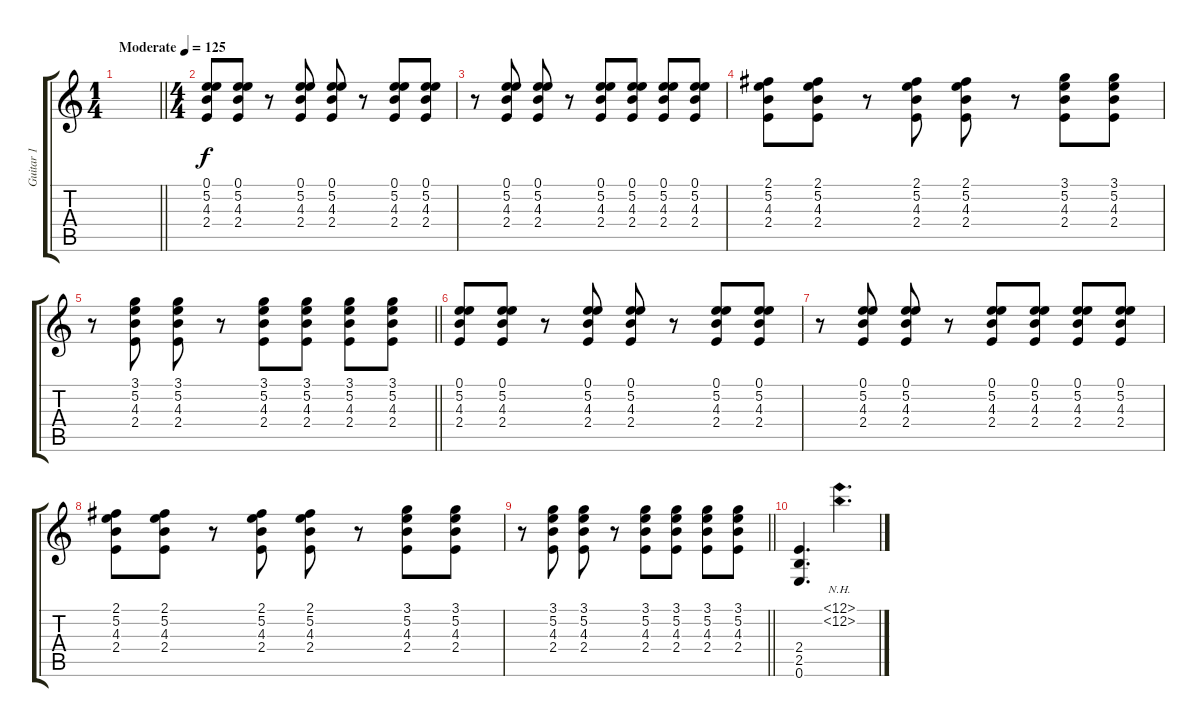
\track ("Guitar 1" "Guitar 1") {instrument acousticguitarsteel}
\staff {score tabs}
\tuning (E4 B3 G3 D3 A2 E2) {hide}
\ts (1 4)
\tempo (125 "Moderate")
\clef g2
\barLineRight lightlight
\ks c
|
\ts (4 4)
(0.1 5.2 4.3 2.4).8 (0.1 5.2 4.3 2.4).8 r.8 (0.1 5.2 4.3 2.4).8 (0.1 5.2 4.3 2.4).8 r.8 (0.1 5.2 4.3 2.4).8 (0.1 5.2 4.3 2.4).8 |
r.8 (0.1 5.2 4.3 2.4).8 (0.1 5.2 4.3 2.4).8 r.8 (0.1 5.2 4.3 2.4).8 (0.1 5.2 4.3 2.4).8 (0.1 5.2 4.3 2.4).8 (0.1 5.2 4.3 2.4).8 |
(2.1 5.2 4.3 2.4).8 (2.1 5.2 4.3 2.4).8 r.8 (2.1 5.2 4.3 2.4).8 (2.1 5.2 4.3 2.4).8 r.8 (3.1 5.2 4.3 2.4).8 (3.1 5.2 4.3 2.4).8 |
\barLineRight lightlight
r.8 (3.1 5.2 4.3 2.4).8 (3.1 5.2 4.3 2.4).8 r.8 (3.1 5.2 4.3 2.4).8 (3.1 5.2 4.3 2.4).8 (3.1 5.2 4.3 2.4).8 (3.1 5.2 4.3 2.4).8 |
(0.1 5.2 4.3 2.4).8 (0.1 5.2 4.3 2.4).8 r.8 (0.1 5.2 4.3 2.4).8 (0.1 5.2 4.3 2.4).8 r.8 (0.1 5.2 4.3 2.4).8 (0.1 5.2 4.3 2.4).8 |
r.8 (0.1 5.2 4.3 2.4).8 (0.1 5.2 4.3 2.4).8 r.8 (0.1 5.2 4.3 2.4).8 (0.1 5.2 4.3 2.4).8 (0.1 5.2 4.3 2.4).8 (0.1 5.2 4.3 2.4).8 |
(2.1 5.2 4.3 2.4).8 (2.1 5.2 4.3 2.4).8 r.8 (2.1 5.2 4.3 2.4).8 (2.1 5.2 4.3 2.4).8 r.8 (3.1 5.2 4.3 2.4).8 (3.1 5.2 4.3 2.4).8 |
\barLineRight lightlight
r.8 (3.1 5.2 4.3 2.4).8 (3.1 5.2 4.3 2.4).8 r.8 (3.1 5.2 4.3 2.4).8 (3.1 5.2 4.3 2.4).8 (3.1 5.2 4.3 2.4).8 (3.1 5.2 4.3 2.4).8 |
(2.4 2.5 0.6).4{d} (12.1{nh} 12.2{nh}).4{d}
